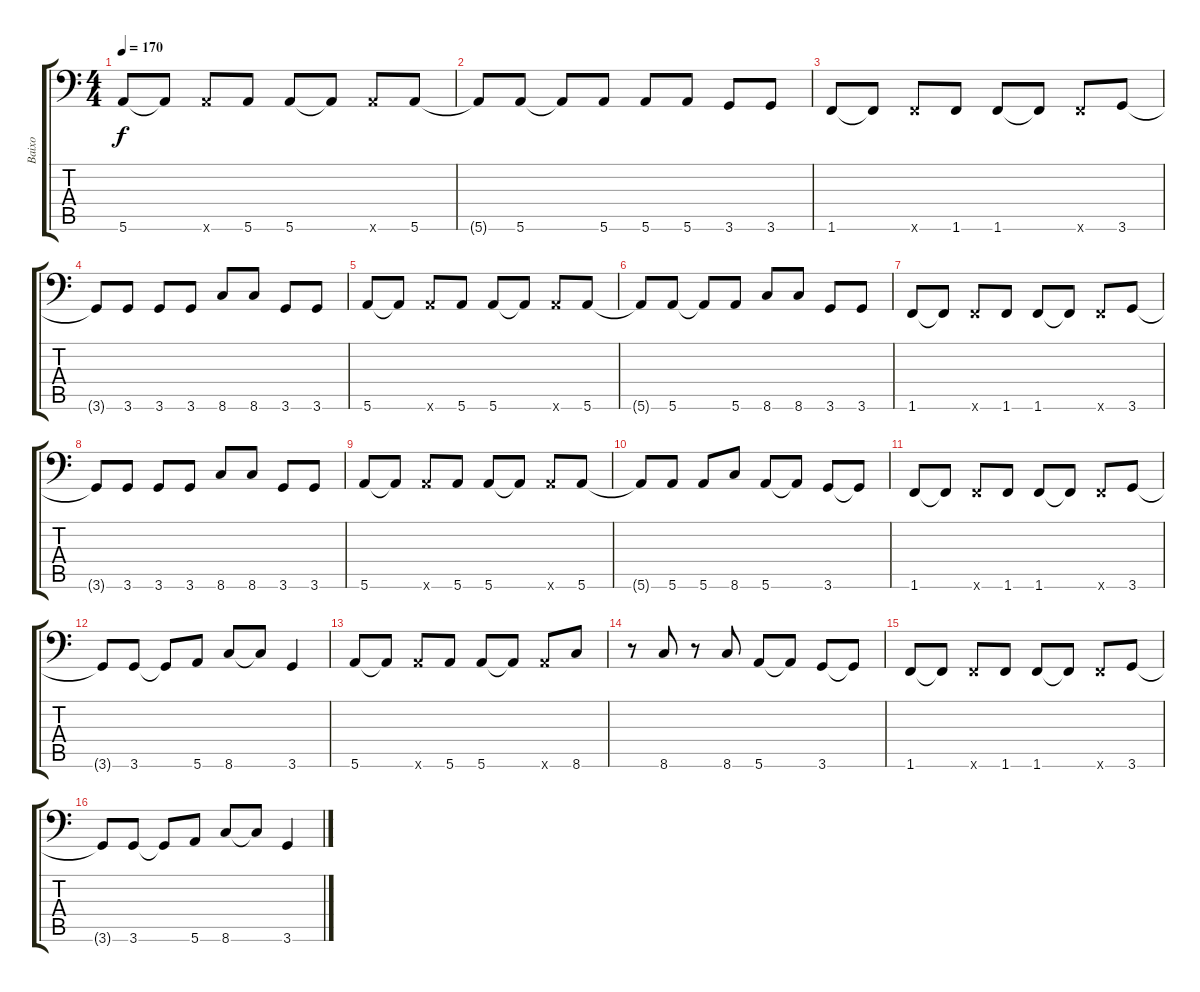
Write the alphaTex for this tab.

\track ("Baixo" "Baixo") {instrument electricbassfinger}
\staff {score tabs}
\tuning (E3 B2 G2 D2 A1 E1) {hide}
\ts (4 4)
\tempo 170
\clef f4
\ks c
5.6.8{dy f} 5.6{t}.8 5.6{x}.8 5.6.8 5.6.8 5.6{t}.8 5.6{x}.8 5.6.8 |
5.6{t}.8 5.6.8 5.6{t}.8 5.6.8 5.6.8 5.6.8 3.6.8 3.6.8 |
1.6.8 1.6{t}.8 1.6{x}.8 1.6.8 1.6.8 1.6{t}.8 1.6{x}.8 3.6.8 |
3.6{t}.8 3.6.8 3.6.8 3.6.8 8.6.8 8.6.8 3.6.8 3.6.8 |
5.6.8 5.6{t}.8 5.6{x}.8 5.6.8 5.6.8 5.6{t}.8 5.6{x}.8 5.6.8 |
5.6{t}.8 5.6.8 5.6{t}.8 5.6.8 8.6.8 8.6.8 3.6.8 3.6.8 |
1.6.8 1.6{t}.8 1.6{x}.8 1.6.8 1.6.8 1.6{t}.8 1.6{x}.8 3.6.8 |
3.6{t}.8 3.6.8 3.6.8 3.6.8 8.6.8 8.6.8 3.6.8 3.6.8 |
5.6.8 5.6{t}.8 5.6{x}.8 5.6.8 5.6.8 5.6{t}.8 5.6{x}.8 5.6.8 |
5.6{t}.8 5.6.8 5.6.8 8.6.8 5.6.8 5.6{t}.8 3.6.8 3.6{t}.8 |
1.6.8 1.6{t}.8 1.6{x}.8 1.6.8 1.6.8 1.6{t}.8 1.6{x}.8 3.6.8 |
3.6{t}.8 3.6.8 3.6{t}.8 5.6.8 8.6.8 8.6{t}.8 3.6.4 |
5.6.8 5.6{t}.8 5.6{x}.8 5.6.8 5.6.8 5.6{t}.8 5.6{x}.8 8.6.8 |
r.8 8.6.8 r.8 8.6.8 5.6.8 5.6{t}.8 3.6.8 3.6{t}.8 |
1.6.8 1.6{t}.8 1.6{x}.8 1.6.8 1.6.8 1.6{t}.8 1.6{x}.8 3.6.8 |
3.6{t}.8 3.6.8 3.6{t}.8 5.6.8 8.6.8 8.6{t}.8 3.6.4
